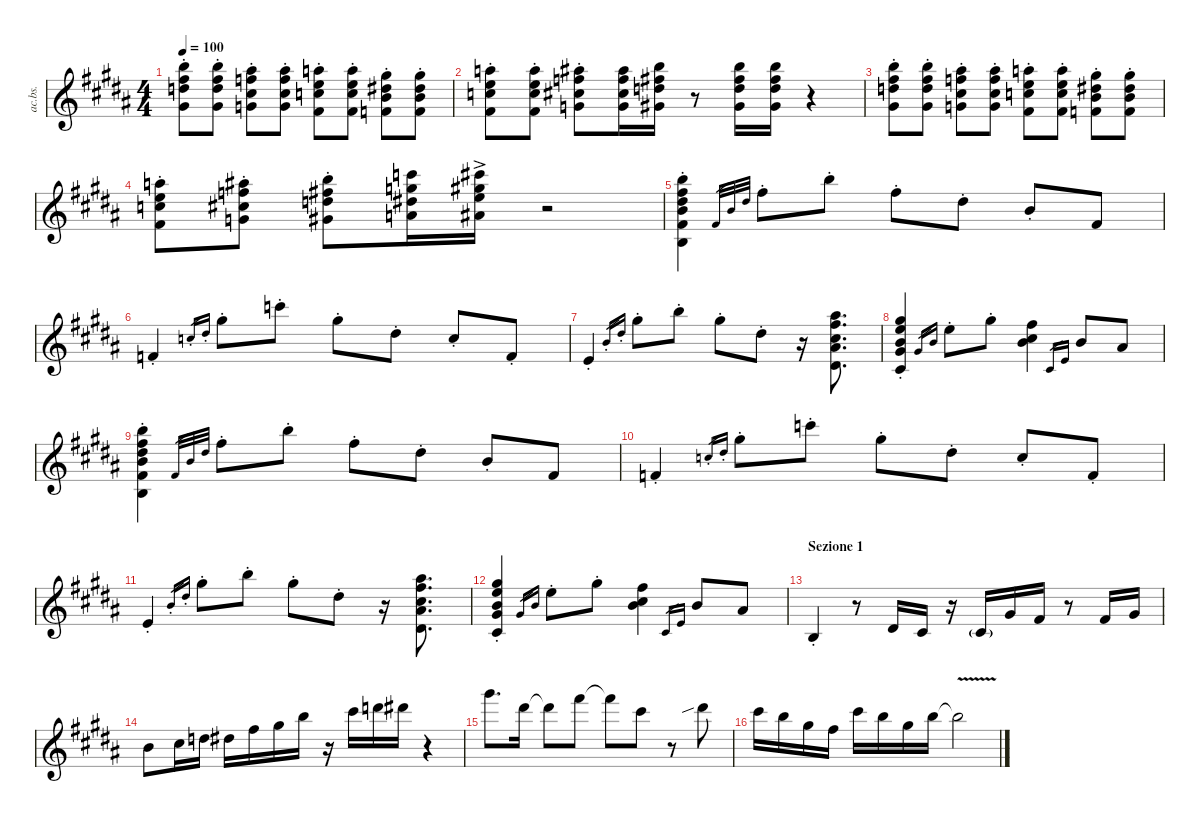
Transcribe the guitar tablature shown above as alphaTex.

\defaultSystemsLayout 4
\hideDynamics
\bracketExtendMode nobrackets
\otherSystemsTrackNameOrientation horizontal
\track ("Acoustic Bass" "ac.bs.") {instrument acousticbass}
\staff {score}
\tuning (G2 D2 A1 E1)
\ts (4 4)
\tempo 100
\clef g2
\ks b
(28.1{st acc forcenatural} 28.2{st acc #} 29.3{st acc forcenatural} 28.4{st acc #}).8{dy mf beam Down} (28.1{st acc forcenatural} 28.2{st acc #} 29.3{st acc forcenatural} 28.4{st acc #}).8{beam Down} (27.1{st acc #} 27.2{st acc forcenatural} 28.3{st acc #} 27.4{st acc forcenatural}).8{beam Down} (27.1{st acc #} 27.2{st acc forcenatural} 28.3{st acc #} 27.4{st acc forcenatural}).8{beam Down} (26.1{st acc forcenatural} 26.2{st acc forcenatural} 27.3{st acc forcenatural} 26.4{st acc #}).8{beam Down} (26.1{st acc forcenatural} 26.2{st acc forcenatural} 27.3{st acc forcenatural} 26.4{st acc #}).8{beam Down} (25.1{st acc #} 25.2{st acc #} 26.3{st acc forcenatural} 25.4{st acc forcenatural}).8{beam Down} (25.1{st acc #} 25.2{st acc #} 26.3{st acc forcenatural} 25.4{st acc forcenatural}).8{beam Down} |
(26.1{st acc forcenatural} 26.2{st acc forcenatural} 27.3{st acc forcenatural} 26.4{st acc #}).8{beam Down} (26.1{st acc forcenatural} 26.2{st acc forcenatural} 27.3{st acc forcenatural} 26.4{st acc #}).8{beam Down} (27.1{st acc #} 27.2{st acc forcenatural} 28.3{st acc #} 27.4{st acc forcenatural}).8{beam Down} (27.1{acc #} 27.2{acc forcenatural} 28.3{acc #} 27.4{acc forcenatural}).16{beam Down} (28.1{acc forcenatural} 28.2{acc #} 29.3{acc forcenatural} 28.4{acc #}).16{beam Down} r.8{beam Down} (28.1{acc forcenatural} 28.2{acc #} 29.3{acc forcenatural} 28.4{acc #}).16{beam Down} (28.1{acc forcenatural} 28.2{acc #} 29.3{acc forcenatural} 28.4{acc #}).16{beam Down} r.4{beam Down} |
(28.1{st acc forcenatural} 28.2{st acc #} 29.3{st acc forcenatural} 28.4{st acc #}).8{beam Down} (28.1{st acc forcenatural} 28.2{st acc #} 29.3{st acc forcenatural} 28.4{st acc #}).8{beam Down} (27.1{st acc #} 27.2{st acc forcenatural} 28.3{st acc #} 27.4{st acc forcenatural}).8{beam Down} (27.1{st acc #} 27.2{st acc forcenatural} 28.3{st acc #} 27.4{st acc forcenatural}).8{beam Down} (26.1{st acc forcenatural} 26.2{st acc forcenatural} 27.3{st acc forcenatural} 26.4{st acc #}).8{beam Down} (26.1{st acc forcenatural} 26.2{st acc forcenatural} 27.3{st acc forcenatural} 26.4{st acc #}).8{beam Down} (25.1{st acc #} 25.2{st acc #} 26.3{st acc forcenatural} 25.4{st acc forcenatural}).8{beam Down} (25.1{st acc #} 25.2{st acc #} 26.3{st acc forcenatural} 25.4{st acc forcenatural}).8{beam Down} |
(26.1{st acc forcenatural} 26.2{st acc forcenatural} 27.3{st acc forcenatural} 26.4{st acc #}).8{beam Down} (27.1{st acc #} 27.2{st acc forcenatural} 28.3{st acc #} 27.4{st acc forcenatural}).8{beam Down} (28.1{st acc forcenatural} 28.2{st acc #} 29.3{st acc forcenatural} 28.4{st acc #}).8{beam Down} (29.1{acc forcenatural} 29.2{acc forcenatural} 30.3{acc #} 29.4{acc forcenatural}).16{beam Down} (30.1{ac acc #} 30.2{acc #} 31.3{acc forcenatural} 30.4{acc #}).16{beam Down} r.2{beam Down} |
(4.1{st acc forcenatural} 16.2{acc #} 26.3{acc forcenatural} 35.4{acc #} 23.1{acc #} 28.1{acc forcenatural}).4{beam Down} 16.2{acc #}.32{gr beam Up} 16.1{acc forcenatural}.32{gr beam Up} 20.1{acc #}.32{gr beam Up} 23.1{st acc #}.8{beam Down} 28.1{st acc forcenatural}.8{beam Down} 23.1{st acc #}.8{beam Down} 20.1{st acc #}.8{beam Down} 16.1{st acc forcenatural}.8{beam Up} 11.1{acc #}.8{beam Up} |
15.2{st acc forcenatural}.4{beam Up} 17.1{st acc forcenatural}.16{gr beam Up} 20.1{st acc #}.16{gr beam Up} 25.1{st acc #}.8{beam Down} 29.1{st acc forcenatural}.8{beam Down} 25.1{st acc #}.8{beam Down} 20.1{st acc #}.8{beam Down} 17.1{st acc forcenatural}.8{beam Up} 15.2{st acc forcenatural}.8{beam Up} |
14.2{st acc forcenatural}.4{beam Up} 16.1{st acc forcenatural}.16{gr beam Up} 20.1{st acc #}.16{gr beam Up} 25.1{st acc #}.8{beam Down} 28.1{st acc forcenatural}.8{beam Down} 25.1{st acc #}.8{beam Down} 20.1{st acc #}.8{beam Down} r.16{beam Down} (38.4{acc #} 28.3{acc #} 20.2{acc #} 8.1{acc #} 27.1{acc #}).8{d beam Down} |
(36.4{acc forcenatural} 26.3{acc forcenatural} 18.2{acc #} 6.1{st acc #} 25.1{acc #}).4{beam Up} 18.2{acc #}.16{gr beam Up} 16.1{acc forcenatural}.16{gr beam Up} 21.1{st acc forcenatural}.8{beam Down} 25.1{st acc #}.8{beam Down} (23.1{acc #} 23.2{acc #} 26.3{acc forcenatural}).4{beam Down} 16.3{acc #}.16{gr beam Up} 14.2{acc forcenatural}.16{gr beam Up} 16.1{acc forcenatural}.8{beam Up} 15.1{acc #}.8{beam Up} |
(4.1{st acc forcenatural} 16.2{acc #} 26.3{acc forcenatural} 35.4{acc #} 23.1{acc #} 28.1{acc forcenatural}).4{beam Down} 16.2{acc #}.32{gr beam Up} 16.1{acc forcenatural}.32{gr beam Up} 20.1{acc #}.32{gr beam Up} 23.1{st acc #}.8{beam Down} 28.1{st acc forcenatural}.8{beam Down} 23.1{st acc #}.8{beam Down} 20.1{st acc #}.8{beam Down} 16.1{st acc forcenatural}.8{beam Up} 11.1{acc #}.8{beam Up} |
15.2{st acc forcenatural}.4{beam Up} 17.1{st acc forcenatural}.16{gr beam Up} 20.1{st acc #}.16{gr beam Up} 25.1{st acc #}.8{beam Down} 29.1{st acc forcenatural}.8{beam Down} 25.1{st acc #}.8{beam Down} 20.1{st acc #}.8{beam Down} 17.1{st acc forcenatural}.8{beam Up} 15.2{st acc forcenatural}.8{beam Up} |
14.2{st acc forcenatural}.4{beam Up} 16.1{st acc forcenatural}.16{gr beam Up} 20.1{st acc #}.16{gr beam Up} 25.1{st acc #}.8{beam Down} 28.1{st acc forcenatural}.8{beam Down} 25.1{st acc #}.8{beam Down} 20.1{st acc #}.8{beam Down} r.16{beam Down} (38.4{acc #} 28.3{acc #} 20.2{acc #} 8.1{acc #} 27.1{acc #}).8{d beam Down} |
(36.4{acc forcenatural} 26.3{acc forcenatural} 18.2{acc #} 6.1{st acc #} 25.1{acc #}).4{beam Up} 18.2{acc #}.16{gr beam Up} 16.1{acc forcenatural}.16{gr beam Up} 21.1{st acc forcenatural}.8{beam Down} 25.1{st acc #}.8{beam Down} (23.1{acc #} 23.2{acc #} 26.3{acc forcenatural}).4{beam Down} 16.3{acc #}.16{gr beam Up} 14.2{acc forcenatural}.16{gr beam Up} 16.1{acc forcenatural}.8{beam Up} 15.1{acc #}.8{beam Up} |
\section ("" "Sezione 1")
14.3{st acc forcenatural}.4{beam Up} r.8{beam Up} 8.1{acc #}.16{beam Up} 6.1{acc #}.16{beam Up} r.16{beam Up} 11.2{g acc #}.16{beam Up} 13.1{acc #}.16{beam Up} 11.1{acc #}.16{beam Up} r.8{beam Up} 11.1{acc #}.16{beam Up} 13.1{acc #}.16{beam Up} |
16.1{acc forcenatural}.8{beam Down} 18.1{acc #}.16{beam Down} 19.1{acc forcenatural}.16{beam Down} 20.1{acc #}.16{beam Down} 23.1{acc #}.16{beam Down} 25.1{acc #}.16{beam Down} 28.1{acc forcenatural}.16{beam Down} r.16{beam Down} 30.1{acc #}.16{beam Down} 31.1{acc forcenatural}.16{beam Down} 32.1{acc #}.16{beam Down} r.4{beam Down} |
37.1{acc #}.8{d beam Down} 32.1{acc #}.16{beam Down} 32.1{t acc #}.8{beam Down} 35.1{acc #}.8{beam Down} 35.1{t acc #}.8{beam Down} 30.1{acc #}.8{beam Down} r.8{beam Down} 32.1{sib acc #}.8{beam Down} |
30.1{acc #}.16{beam Down} 28.1{acc forcenatural}.16{beam Down} 25.1{acc #}.16{beam Down} 23.1{acc #}.16{beam Down} 30.1{acc #}.16{beam Down} 28.1{acc forcenatural}.16{beam Down} 25.1{acc #}.16{beam Down} 28.1{acc forcenatural}.16{beam Down} 28.1{v t acc forcenatural}.2{beam Down}
